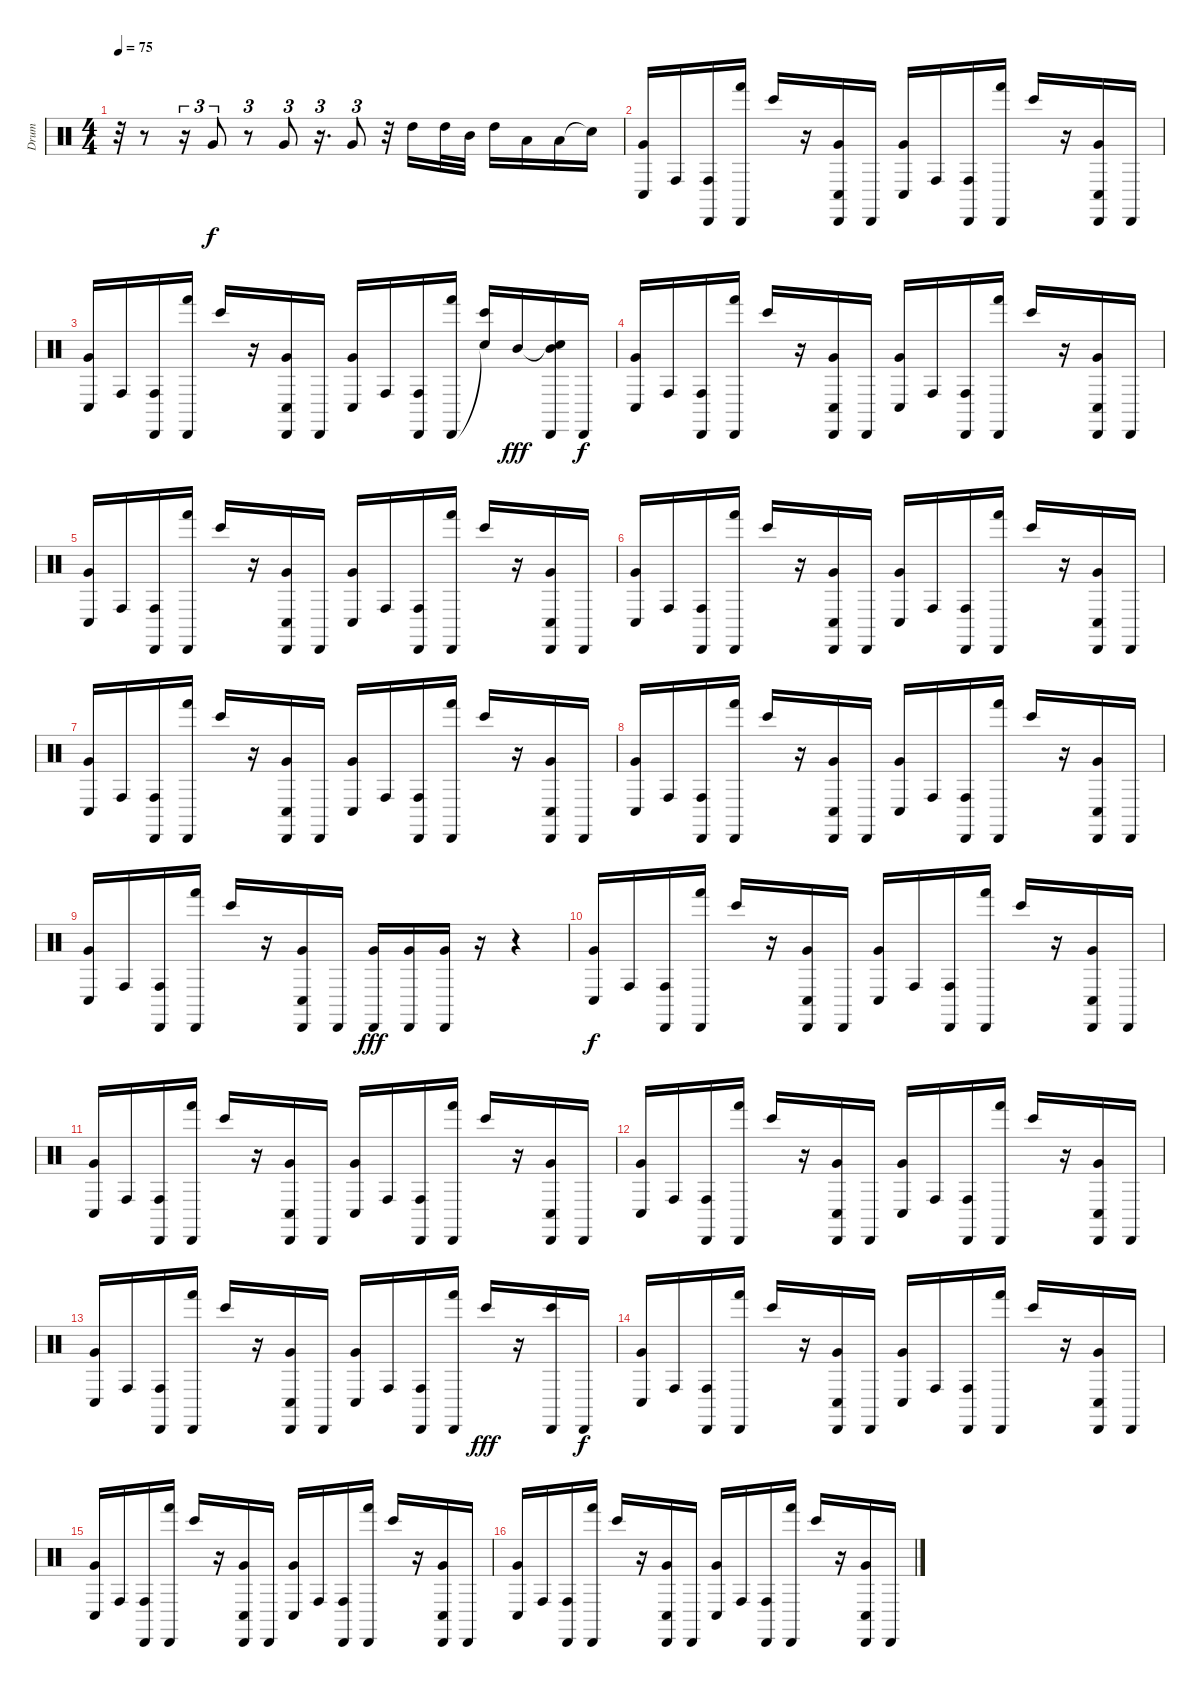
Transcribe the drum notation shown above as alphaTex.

\track ("Drum" "Drum") {instrument percussion}
\staff {score}
\articulation defaults
\ts (4 4)
\tempo 75
\clef neutral
\ks c
r.32{dy f} r.8 r.16{tu (3 2)} "Very Low Tom (hit)".8{tu (3 2)} r.8{tu (3 2)} "Very Low Tom (hit)".8{tu (3 2)} r.16{d tu (3 2)} "Very Low Tom (hit)".8{tu (3 2)} r.32 "High Tom (hit)".16 "High Tom (hit)".32 "Mid Tom (hit)".32 "High Tom (hit)".16 "Low Tom (hit)".16 "Low Tom (hit)".16 "Snare (hit)"{t}.16 |
("Conga low (hit)" "Very Low Tom (hit)").16 "Conga high (hit)".16 ("Conga high (hit)" "Cabasa (hit)").16 ("Hand (hit)" "Cabasa (hit)").16 "Bongo High (hit)".16 r.16 ("Conga low (hit)" "Very Low Tom (hit)" "Cabasa (hit)").16 "Cabasa (hit)".16 ("Conga low (hit)" "Very Low Tom (hit)").16 "Conga high (hit)".16 ("Conga high (hit)" "Cabasa (hit)").16 ("Hand (hit)" "Cabasa (hit)").16 "Bongo High (hit)".16 r.16 ("Conga low (hit)" "Very Low Tom (hit)" "Cabasa (hit)").16 "Cabasa (hit)".16 |
("Conga low (hit)" "Very Low Tom (hit)").16 "Conga high (hit)".16 ("Conga high (hit)" "Cabasa (hit)").16 ("Hand (hit)" "Cabasa (hit)").16 "Bongo High (hit)".16 r.16 ("Conga low (hit)" "Very Low Tom (hit)" "Cabasa (hit)").16 "Cabasa (hit)".16 ("Conga low (hit)" "Very Low Tom (hit)").16 "Conga high (hit)".16 ("Conga high (hit)" "Cabasa (hit)").16 ("Hand (hit)" "Cabasa (hit)").16 ("Bongo High (hit)" "Snare (hit)"{t}).16 "Mid Tom (hit)".16{dy fff} ("Snare (hit)"{t} "Mid Tom (hit)" "Cabasa (hit)").16 "Cabasa (hit)".16{dy f} |
("Conga low (hit)" "Very Low Tom (hit)").16 "Conga high (hit)".16 ("Conga high (hit)" "Cabasa (hit)").16 ("Hand (hit)" "Cabasa (hit)").16 "Bongo High (hit)".16 r.16 ("Conga low (hit)" "Very Low Tom (hit)" "Cabasa (hit)").16 "Cabasa (hit)".16 ("Conga low (hit)" "Very Low Tom (hit)").16 "Conga high (hit)".16 ("Conga high (hit)" "Cabasa (hit)").16 ("Hand (hit)" "Cabasa (hit)").16 "Bongo High (hit)".16 r.16 ("Conga low (hit)" "Very Low Tom (hit)" "Cabasa (hit)").16 "Cabasa (hit)".16 |
("Conga low (hit)" "Very Low Tom (hit)").16 "Conga high (hit)".16 ("Conga high (hit)" "Cabasa (hit)").16 ("Hand (hit)" "Cabasa (hit)").16 "Bongo High (hit)".16 r.16 ("Conga low (hit)" "Very Low Tom (hit)" "Cabasa (hit)").16 "Cabasa (hit)".16 ("Conga low (hit)" "Very Low Tom (hit)").16 "Conga high (hit)".16 ("Conga high (hit)" "Cabasa (hit)").16 ("Hand (hit)" "Cabasa (hit)").16 "Bongo High (hit)".16 r.16 ("Conga low (hit)" "Very Low Tom (hit)" "Cabasa (hit)").16 "Cabasa (hit)".16 |
("Conga low (hit)" "Very Low Tom (hit)").16 "Conga high (hit)".16 ("Conga high (hit)" "Cabasa (hit)").16 ("Hand (hit)" "Cabasa (hit)").16 "Bongo High (hit)".16 r.16 ("Conga low (hit)" "Very Low Tom (hit)" "Cabasa (hit)").16 "Cabasa (hit)".16 ("Conga low (hit)" "Very Low Tom (hit)").16 "Conga high (hit)".16 ("Conga high (hit)" "Cabasa (hit)").16 ("Hand (hit)" "Cabasa (hit)").16 "Bongo High (hit)".16 r.16 ("Conga low (hit)" "Very Low Tom (hit)" "Cabasa (hit)").16 "Cabasa (hit)".16 |
("Conga low (hit)" "Very Low Tom (hit)").16 "Conga high (hit)".16 ("Conga high (hit)" "Cabasa (hit)").16 ("Hand (hit)" "Cabasa (hit)").16 "Bongo High (hit)".16 r.16 ("Conga low (hit)" "Very Low Tom (hit)" "Cabasa (hit)").16 "Cabasa (hit)".16 ("Conga low (hit)" "Very Low Tom (hit)").16 "Conga high (hit)".16 ("Conga high (hit)" "Cabasa (hit)").16 ("Hand (hit)" "Cabasa (hit)").16 "Bongo High (hit)".16 r.16 ("Conga low (hit)" "Very Low Tom (hit)" "Cabasa (hit)").16 "Cabasa (hit)".16 |
("Conga low (hit)" "Very Low Tom (hit)").16 "Conga high (hit)".16 ("Conga high (hit)" "Cabasa (hit)").16 ("Hand (hit)" "Cabasa (hit)").16 "Bongo High (hit)".16 r.16 ("Conga low (hit)" "Very Low Tom (hit)" "Cabasa (hit)").16 "Cabasa (hit)".16 ("Conga low (hit)" "Very Low Tom (hit)").16 "Conga high (hit)".16 ("Conga high (hit)" "Cabasa (hit)").16 ("Hand (hit)" "Cabasa (hit)").16 "Bongo High (hit)".16 r.16 ("Conga low (hit)" "Very Low Tom (hit)" "Cabasa (hit)").16 "Cabasa (hit)".16 |
("Conga low (hit)" "Very Low Tom (hit)").16 "Conga high (hit)".16 ("Conga high (hit)" "Cabasa (hit)").16 ("Hand (hit)" "Cabasa (hit)").16 "Bongo High (hit)".16 r.16 ("Conga low (hit)" "Very Low Tom (hit)" "Cabasa (hit)").16 "Cabasa (hit)".16 ("Very Low Tom (hit)" "Cabasa (hit)").16{dy fff} ("Very Low Tom (hit)" "Cabasa (hit)").16 ("Very Low Tom (hit)" "Cabasa (hit)").16 r.16 r.4 |
("Conga low (hit)" "Very Low Tom (hit)").16{dy f} "Conga high (hit)".16 ("Conga high (hit)" "Cabasa (hit)").16 ("Hand (hit)" "Cabasa (hit)").16 "Bongo High (hit)".16 r.16 ("Conga low (hit)" "Very Low Tom (hit)" "Cabasa (hit)").16 "Cabasa (hit)".16 ("Conga low (hit)" "Very Low Tom (hit)").16 "Conga high (hit)".16 ("Conga high (hit)" "Cabasa (hit)").16 ("Hand (hit)" "Cabasa (hit)").16 "Bongo High (hit)".16 r.16 ("Conga low (hit)" "Very Low Tom (hit)" "Cabasa (hit)").16 "Cabasa (hit)".16 |
("Conga low (hit)" "Very Low Tom (hit)").16 "Conga high (hit)".16 ("Conga high (hit)" "Cabasa (hit)").16 ("Hand (hit)" "Cabasa (hit)").16 "Bongo High (hit)".16 r.16 ("Conga low (hit)" "Very Low Tom (hit)" "Cabasa (hit)").16 "Cabasa (hit)".16 ("Conga low (hit)" "Very Low Tom (hit)").16 "Conga high (hit)".16 ("Conga high (hit)" "Cabasa (hit)").16 ("Hand (hit)" "Cabasa (hit)").16 "Bongo High (hit)".16 r.16 ("Conga low (hit)" "Very Low Tom (hit)" "Cabasa (hit)").16 "Cabasa (hit)".16 |
("Conga low (hit)" "Very Low Tom (hit)").16 "Conga high (hit)".16 ("Conga high (hit)" "Cabasa (hit)").16 ("Hand (hit)" "Cabasa (hit)").16 "Bongo High (hit)".16 r.16 ("Conga low (hit)" "Very Low Tom (hit)" "Cabasa (hit)").16 "Cabasa (hit)".16 ("Conga low (hit)" "Very Low Tom (hit)").16 "Conga high (hit)".16 ("Conga high (hit)" "Cabasa (hit)").16 ("Hand (hit)" "Cabasa (hit)").16 "Bongo High (hit)".16 r.16 ("Conga low (hit)" "Very Low Tom (hit)" "Cabasa (hit)").16 "Cabasa (hit)".16 |
("Conga low (hit)" "Very Low Tom (hit)").16 "Conga high (hit)".16 ("Conga high (hit)" "Cabasa (hit)").16 ("Hand (hit)" "Cabasa (hit)").16 "Bongo High (hit)".16 r.16 ("Conga low (hit)" "Very Low Tom (hit)" "Cabasa (hit)").16 "Cabasa (hit)".16 ("Conga low (hit)" "Very Low Tom (hit)").16 "Conga high (hit)".16 ("Conga high (hit)" "Cabasa (hit)").16 ("Hand (hit)" "Cabasa (hit)").16 "Bongo High (hit)".16{dy fff} r.16 ("Bongo High (hit)" "Cabasa (hit)").16 "Cabasa (hit)".16{dy f} |
("Conga low (hit)" "Very Low Tom (hit)").16 "Conga high (hit)".16 ("Conga high (hit)" "Cabasa (hit)").16 ("Hand (hit)" "Cabasa (hit)").16 "Bongo High (hit)".16 r.16 ("Conga low (hit)" "Very Low Tom (hit)" "Cabasa (hit)").16 "Cabasa (hit)".16 ("Conga low (hit)" "Very Low Tom (hit)").16 "Conga high (hit)".16 ("Conga high (hit)" "Cabasa (hit)").16 ("Hand (hit)" "Cabasa (hit)").16 "Bongo High (hit)".16 r.16 ("Conga low (hit)" "Very Low Tom (hit)" "Cabasa (hit)").16 "Cabasa (hit)".16 |
("Conga low (hit)" "Very Low Tom (hit)").16 "Conga high (hit)".16 ("Conga high (hit)" "Cabasa (hit)").16 ("Hand (hit)" "Cabasa (hit)").16 "Bongo High (hit)".16 r.16 ("Conga low (hit)" "Very Low Tom (hit)" "Cabasa (hit)").16 "Cabasa (hit)".16 ("Conga low (hit)" "Very Low Tom (hit)").16 "Conga high (hit)".16 ("Conga high (hit)" "Cabasa (hit)").16 ("Hand (hit)" "Cabasa (hit)").16 "Bongo High (hit)".16 r.16 ("Conga low (hit)" "Very Low Tom (hit)" "Cabasa (hit)").16 "Cabasa (hit)".16 |
("Conga low (hit)" "Very Low Tom (hit)").16 "Conga high (hit)".16 ("Conga high (hit)" "Cabasa (hit)").16 ("Hand (hit)" "Cabasa (hit)").16 "Bongo High (hit)".16 r.16 ("Conga low (hit)" "Very Low Tom (hit)" "Cabasa (hit)").16 "Cabasa (hit)".16 ("Conga low (hit)" "Very Low Tom (hit)").16 "Conga high (hit)".16 ("Conga high (hit)" "Cabasa (hit)").16 ("Hand (hit)" "Cabasa (hit)").16 "Bongo High (hit)".16 r.16 ("Conga low (hit)" "Very Low Tom (hit)" "Cabasa (hit)").16 "Cabasa (hit)".16
